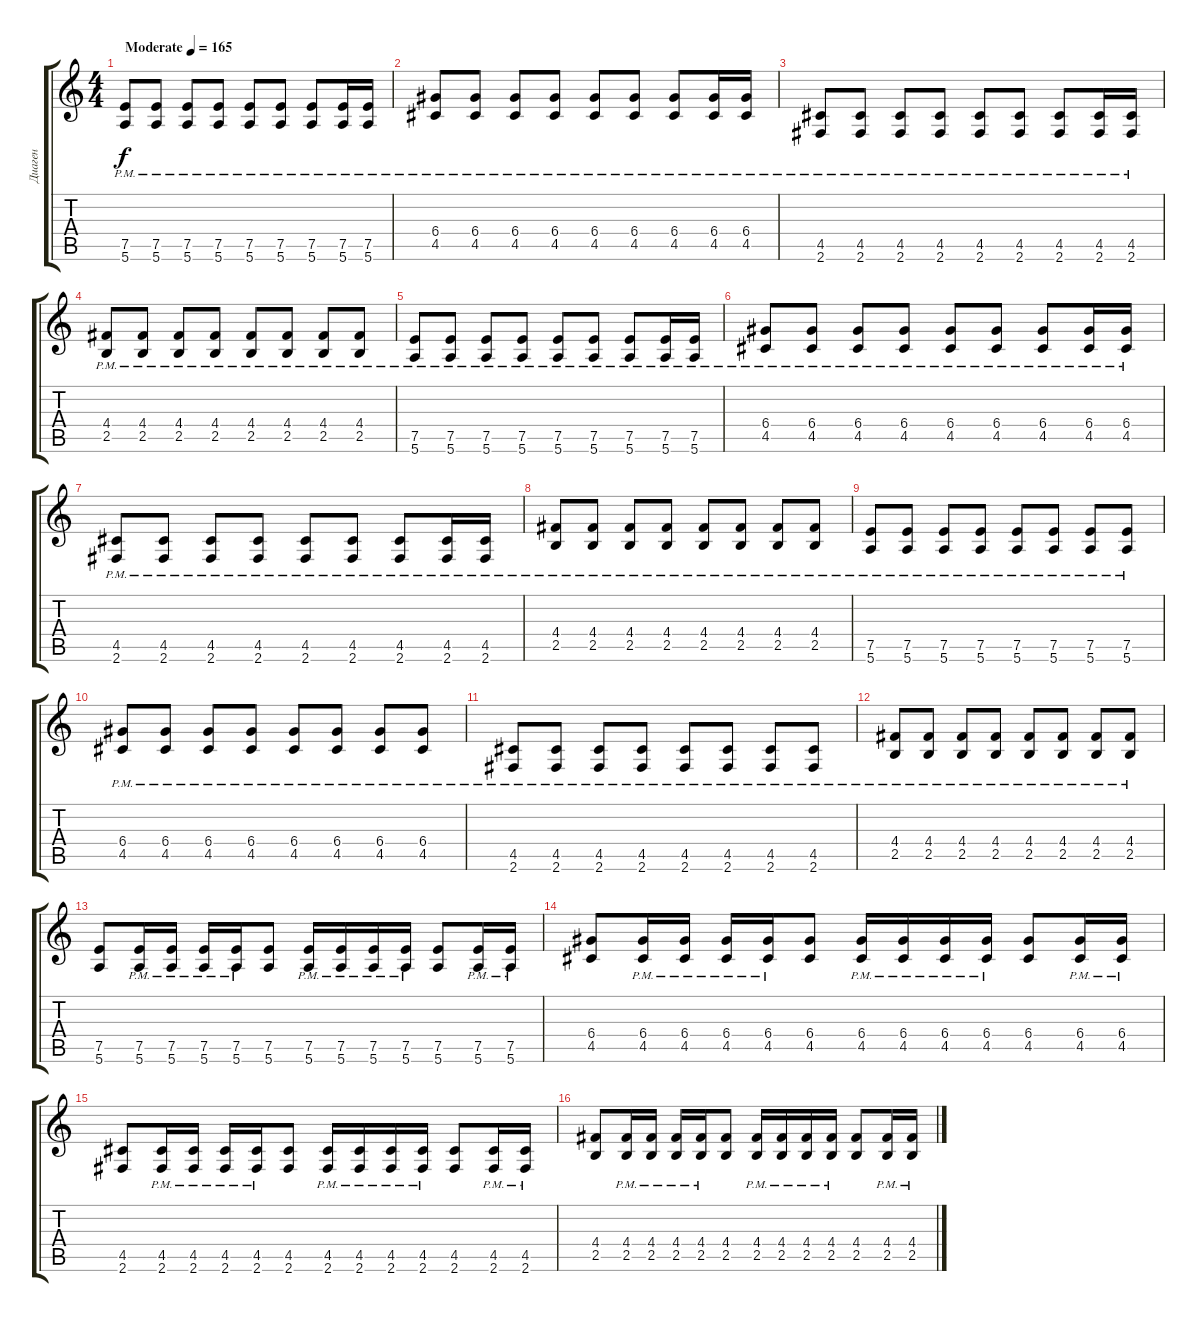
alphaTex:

\track ("Диаген" "Диаген") {instrument distortionguitar}
\staff {score tabs}
\tuning (E4 B3 G3 D3 A2 E2) {hide}
\ts (4 4)
\tempo (165 "Moderate")
\clef g2
\ks c
(7.5{pm} 5.6{pm}).8{dy f instrument distortionguitar} (7.5{pm} 5.6{pm}).8 (7.5{pm} 5.6{pm}).8 (7.5{pm} 5.6{pm}).8 (7.5{pm} 5.6{pm}).8 (7.5{pm} 5.6{pm}).8 (7.5{pm} 5.6{pm}).8 (7.5{pm} 5.6{pm}).16 (7.5{pm} 5.6{pm}).16 |
(6.4{pm} 4.5{pm}).8 (6.4{pm} 4.5{pm}).8 (6.4{pm} 4.5{pm}).8 (6.4{pm} 4.5{pm}).8 (6.4{pm} 4.5{pm}).8 (6.4{pm} 4.5{pm}).8 (6.4{pm} 4.5{pm}).8 (6.4{pm} 4.5{pm}).16 (6.4{pm} 4.5{pm}).16 |
(4.5{pm} 2.6{pm}).8 (4.5{pm} 2.6{pm}).8 (4.5{pm} 2.6{pm}).8 (4.5{pm} 2.6{pm}).8 (4.5{pm} 2.6{pm}).8 (4.5{pm} 2.6{pm}).8 (4.5{pm} 2.6{pm}).8 (4.5{pm} 2.6{pm}).16 (4.5{pm} 2.6{pm}).16 |
(4.4{pm} 2.5{pm}).8 (4.4{pm} 2.5{pm}).8 (4.4{pm} 2.5{pm}).8 (4.4{pm} 2.5{pm}).8 (4.4{pm} 2.5{pm}).8 (4.4{pm} 2.5{pm}).8 (4.4{pm} 2.5{pm}).8 (4.4{pm} 2.5{pm}).8 |
(7.5{pm} 5.6{pm}).8 (7.5{pm} 5.6{pm}).8 (7.5{pm} 5.6{pm}).8 (7.5{pm} 5.6{pm}).8 (7.5{pm} 5.6{pm}).8 (7.5{pm} 5.6{pm}).8 (7.5{pm} 5.6{pm}).8 (7.5{pm} 5.6{pm}).16 (7.5{pm} 5.6{pm}).16 |
(6.4{pm} 4.5{pm}).8 (6.4{pm} 4.5{pm}).8 (6.4{pm} 4.5{pm}).8 (6.4{pm} 4.5{pm}).8 (6.4{pm} 4.5{pm}).8 (6.4{pm} 4.5{pm}).8 (6.4{pm} 4.5{pm}).8 (6.4{pm} 4.5{pm}).16 (6.4{pm} 4.5{pm}).16 |
(4.5{pm} 2.6{pm}).8 (4.5{pm} 2.6{pm}).8 (4.5{pm} 2.6{pm}).8 (4.5{pm} 2.6{pm}).8 (4.5{pm} 2.6{pm}).8 (4.5{pm} 2.6{pm}).8 (4.5{pm} 2.6{pm}).8 (4.5{pm} 2.6{pm}).16 (4.5{pm} 2.6{pm}).16 |
(4.4{pm} 2.5{pm}).8 (4.4{pm} 2.5{pm}).8 (4.4{pm} 2.5{pm}).8 (4.4{pm} 2.5{pm}).8 (4.4{pm} 2.5{pm}).8 (4.4{pm} 2.5{pm}).8 (4.4{pm} 2.5{pm}).8 (4.4{pm} 2.5{pm}).8 |
(7.5{pm} 5.6{pm}).8 (7.5{pm} 5.6{pm}).8 (7.5{pm} 5.6{pm}).8 (7.5{pm} 5.6{pm}).8 (7.5{pm} 5.6{pm}).8 (7.5{pm} 5.6{pm}).8 (7.5{pm} 5.6{pm}).8 (7.5{pm} 5.6{pm}).8 |
(6.4{pm} 4.5{pm}).8 (6.4{pm} 4.5{pm}).8 (6.4{pm} 4.5{pm}).8 (6.4{pm} 4.5{pm}).8 (6.4{pm} 4.5{pm}).8 (6.4{pm} 4.5{pm}).8 (6.4{pm} 4.5{pm}).8 (6.4{pm} 4.5{pm}).8 |
(4.5{pm} 2.6{pm}).8 (4.5{pm} 2.6{pm}).8 (4.5{pm} 2.6{pm}).8 (4.5{pm} 2.6{pm}).8 (4.5{pm} 2.6{pm}).8 (4.5{pm} 2.6{pm}).8 (4.5{pm} 2.6{pm}).8 (4.5{pm} 2.6{pm}).8 |
(4.4{pm} 2.5{pm}).8 (4.4{pm} 2.5{pm}).8 (4.4{pm} 2.5{pm}).8 (4.4{pm} 2.5{pm}).8 (4.4{pm} 2.5{pm}).8 (4.4{pm} 2.5{pm}).8 (4.4{pm} 2.5{pm}).8 (4.4{pm} 2.5{pm}).8 |
(7.5 5.6).8 (7.5{pm} 5.6{pm}).16 (7.5{pm} 5.6{pm}).16 (7.5{pm} 5.6{pm}).16 (7.5{pm} 5.6{pm}).16 (7.5 5.6).8 (7.5{pm} 5.6{pm}).16 (7.5{pm} 5.6{pm}).16 (7.5{pm} 5.6{pm}).16 (7.5{pm} 5.6{pm}).16 (7.5 5.6).8 (7.5{pm} 5.6{pm}).16 (7.5{pm} 5.6{pm}).16 |
(6.4 4.5).8 (6.4{pm} 4.5{pm}).16 (6.4{pm} 4.5{pm}).16 (6.4{pm} 4.5{pm}).16 (6.4{pm} 4.5{pm}).16 (6.4 4.5).8 (6.4{pm} 4.5{pm}).16 (6.4{pm} 4.5{pm}).16 (6.4{pm} 4.5{pm}).16 (6.4{pm} 4.5{pm}).16 (6.4 4.5).8 (6.4{pm} 4.5{pm}).16 (6.4{pm} 4.5{pm}).16 |
(4.5 2.6).8 (4.5{pm} 2.6{pm}).16 (4.5{pm} 2.6{pm}).16 (4.5{pm} 2.6{pm}).16 (4.5{pm} 2.6{pm}).16 (4.5 2.6).8 (4.5{pm} 2.6{pm}).16 (4.5{pm} 2.6{pm}).16 (4.5{pm} 2.6{pm}).16 (4.5{pm} 2.6{pm}).16 (4.5 2.6).8 (4.5{pm} 2.6{pm}).16 (4.5{pm} 2.6{pm}).16 |
(4.4 2.5).8 (4.4{pm} 2.5{pm}).16 (4.4{pm} 2.5{pm}).16 (4.4{pm} 2.5{pm}).16 (4.4{pm} 2.5{pm}).16 (4.4 2.5).8 (4.4{pm} 2.5{pm}).16 (4.4{pm} 2.5{pm}).16 (4.4{pm} 2.5{pm}).16 (4.4{pm} 2.5{pm}).16 (4.4 2.5).8 (4.4{pm} 2.5{pm}).16 (4.4{pm} 2.5{pm}).16
